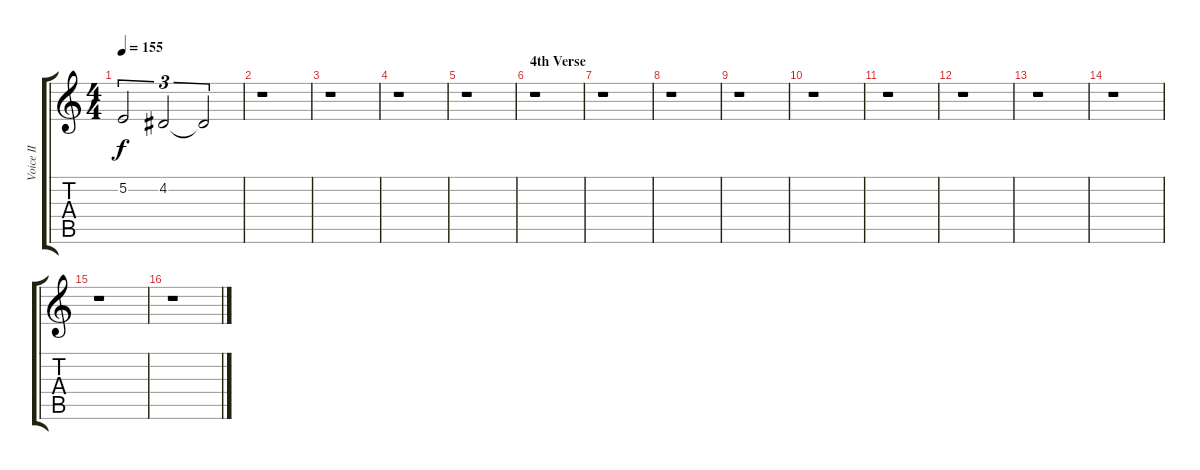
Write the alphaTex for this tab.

\track ("Voice II" "Voice II") {instrument choiraahs}
\staff {score tabs}
\tuning (E4 B3 G3 D3 A2 E2) {hide}
\ts (4 4)
\tempo 155
\clef g2
\ks c
5.2.2{tu (3 2) dy f} 4.2.2{tu (3 2)} 4.2{t}.2{tu (3 2)} |
r.1 |
r.1 |
r.1 |
r.1 |
\section ("" "4th Verse")
r.1 |
r.1 |
r.1 |
r.1 |
r.1 |
r.1 |
r.1 |
r.1 |
r.1 |
r.1 |
r.1
